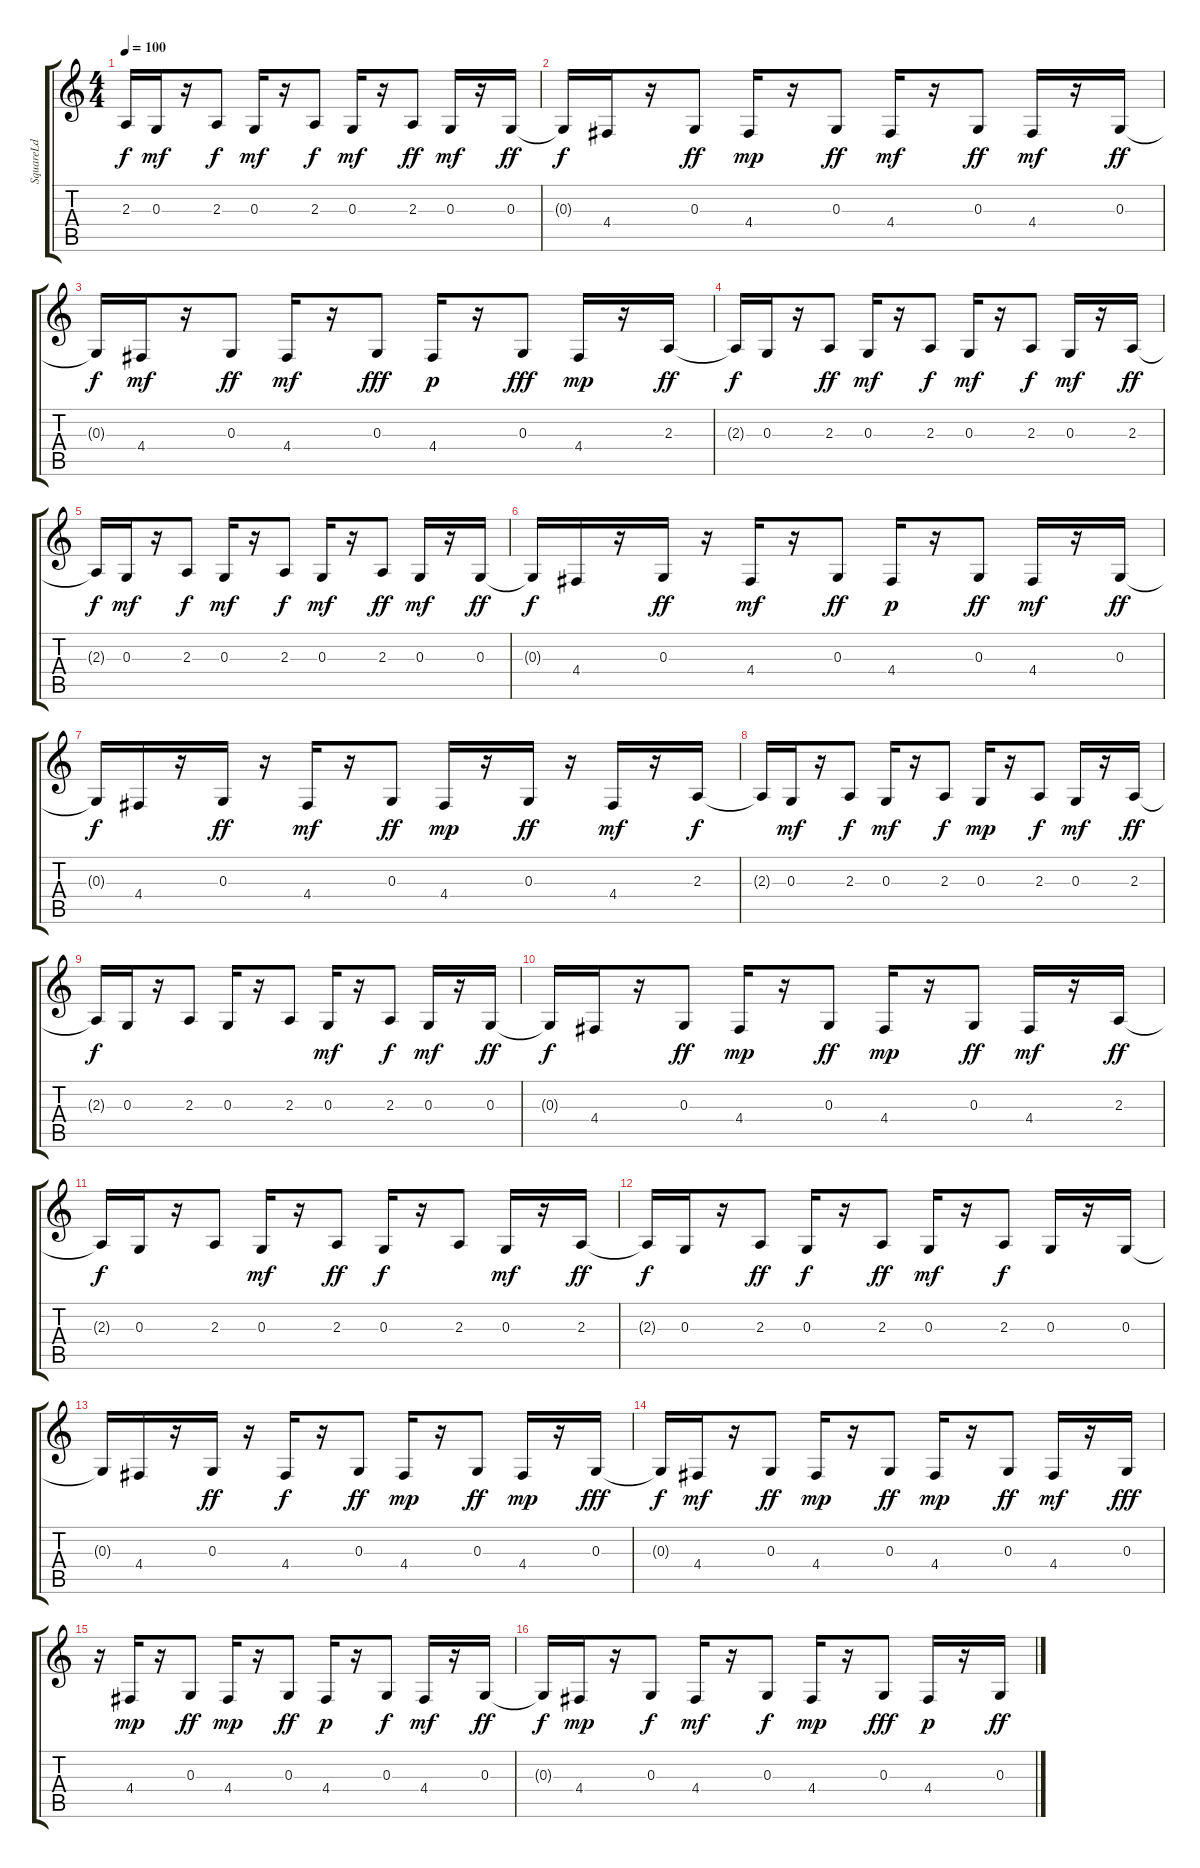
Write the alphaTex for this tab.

\track ("SquareLd" "SquareLd") {instrument lead1square}
\staff {score tabs}
\tuning (E4 B3 G3 D3 A2 E2) {hide}
\ts (4 4)
\tempo 100
\clef g2
\ks c
2.3{t}.16{dy f} 0.3.16{dy mf} r.16 2.3.8{dy f} 0.3.16{dy mf} r.16 2.3.8{dy f} 0.3.16{dy mf} r.16 2.3.8{dy ff} 0.3.16{dy mf} r.16 0.3.16{dy ff} |
0.3{t}.16{dy f} 4.4.16 r.16 0.3.8{dy ff} 4.4.16{dy mp} r.16 0.3.8{dy ff} 4.4.16{dy mf} r.16 0.3.8{dy ff} 4.4.16{dy mf} r.16 0.3.16{dy ff} |
0.3{t}.16{dy f} 4.4.16{dy mf} r.16 0.3.8{dy ff} 4.4.16{dy mf} r.16 0.3.8{dy fff} 4.4.16{dy p} r.16 0.3.8{dy fff} 4.4.16{dy mp} r.16 2.3.16{dy ff} |
2.3{t}.16{dy f} 0.3.16 r.16 2.3.8{dy ff} 0.3.16{dy mf} r.16 2.3.8{dy f} 0.3.16{dy mf} r.16 2.3.8{dy f} 0.3.16{dy mf} r.16 2.3.16{dy ff} |
2.3{t}.16{dy f} 0.3.16{dy mf} r.16 2.3.8{dy f} 0.3.16{dy mf} r.16 2.3.8{dy f} 0.3.16{dy mf} r.16 2.3.8{dy ff} 0.3.16{dy mf} r.16 0.3.16{dy ff} |
0.3{t}.16{dy f} 4.4.16 r.16 0.3.16{dy ff} r.16 4.4.16{dy mf} r.16 0.3.8{dy ff} 4.4.16{dy p} r.16 0.3.8{dy ff} 4.4.16{dy mf} r.16 0.3.16{dy ff} |
0.3{t}.16{dy f} 4.4.16 r.16 0.3.16{dy ff} r.16 4.4.16{dy mf} r.16 0.3.8{dy ff} 4.4.16{dy mp} r.16 0.3.16{dy ff} r.16 4.4.16{dy mf} r.16 2.3.16{dy f} |
2.3{t}.16 0.3.16{dy mf} r.16 2.3.8{dy f} 0.3.16{dy mf} r.16 2.3.8{dy f} 0.3.16{dy mp} r.16 2.3.8{dy f} 0.3.16{dy mf} r.16 2.3.16{dy ff} |
2.3{t}.16{dy f} 0.3.16 r.16 2.3.8 0.3.16 r.16 2.3.8 0.3.16{dy mf} r.16 2.3.8{dy f} 0.3.16{dy mf} r.16 0.3.16{dy ff} |
0.3{t}.16{dy f} 4.4.16 r.16 0.3.8{dy ff} 4.4.16{dy mp} r.16 0.3.8{dy ff} 4.4.16{dy mp} r.16 0.3.8{dy ff} 4.4.16{dy mf} r.16 2.3.16{dy ff} |
2.3{t}.16{dy f} 0.3.16 r.16 2.3.8 0.3.16{dy mf} r.16 2.3.8{dy ff} 0.3.16{dy f} r.16 2.3.8 0.3.16{dy mf} r.16 2.3.16{dy ff} |
2.3{t}.16{dy f} 0.3.16 r.16 2.3.8{dy ff} 0.3.16{dy f} r.16 2.3.8{dy ff} 0.3.16{dy mf} r.16 2.3.8{dy f} 0.3.16 r.16 0.3.16 |
0.3{t}.16 4.4.16 r.16 0.3.16{dy ff} r.16 4.4.16{dy f} r.16 0.3.8{dy ff} 4.4.16{dy mp} r.16 0.3.8{dy ff} 4.4.16{dy mp} r.16 0.3.16{dy fff} |
0.3{t}.16{dy f} 4.4.16{dy mf} r.16 0.3.8{dy ff} 4.4.16{dy mp} r.16 0.3.8{dy ff} 4.4.16{dy mp} r.16 0.3.8{dy ff} 4.4.16{dy mf} r.16 0.3.16{dy fff} |
r.16 4.4.16{dy mp} r.16 0.3.8{dy ff} 4.4.16{dy mp} r.16 0.3.8{dy ff} 4.4.16{dy p} r.16 0.3.8{dy f} 4.4.16{dy mf} r.16 0.3.16{dy ff} |
0.3{t}.16{dy f} 4.4.16{dy mp} r.16 0.3.8{dy f} 4.4.16{dy mf} r.16 0.3.8{dy f} 4.4.16{dy mp} r.16 0.3.8{dy fff} 4.4.16{dy p} r.16 0.3.16{dy ff}
